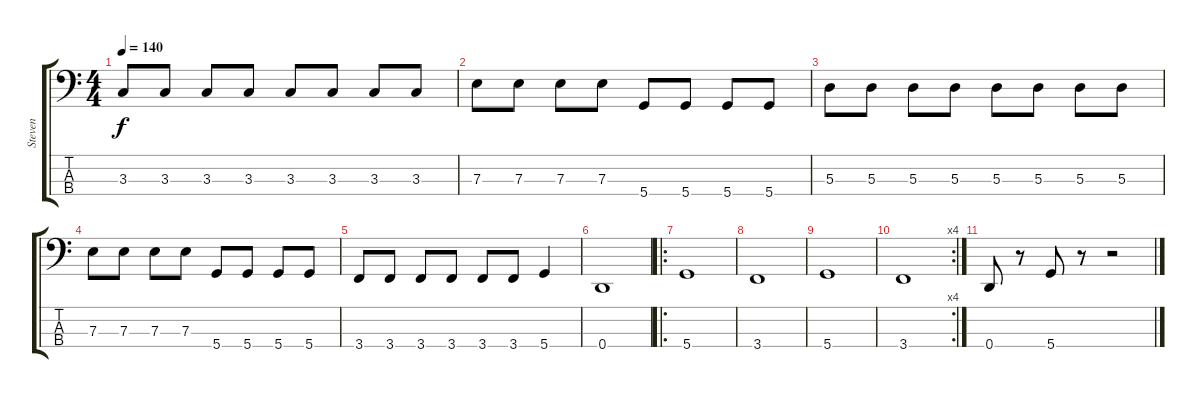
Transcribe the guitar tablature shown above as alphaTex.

\track ("Steven" "Steven") {instrument electricbasspick}
\staff {score tabs}
\tuning (G2 D2 A1 D1) {hide}
\ts (4 4)
\tempo 140
\clef f4
\ks c
3.3.8{dy f} 3.3.8 3.3.8 3.3.8 3.3.8 3.3.8 3.3.8 3.3.8 |
7.3.8 7.3.8 7.3.8 7.3.8 5.4.8 5.4.8 5.4.8 5.4.8 |
5.3.8 5.3.8 5.3.8 5.3.8 5.3.8 5.3.8 5.3.8 5.3.8 |
7.3.8 7.3.8 7.3.8 7.3.8 5.4.8 5.4.8 5.4.8 5.4.8 |
3.4.8 3.4.8 3.4.8 3.4.8 3.4.8 3.4.8 5.4.4 |
0.4.1 |
\ro
5.4.1 |
3.4.1 |
5.4.1 |
\rc 4
3.4.1 |
0.4.8 r.8 5.4.8 r.8 r.2
